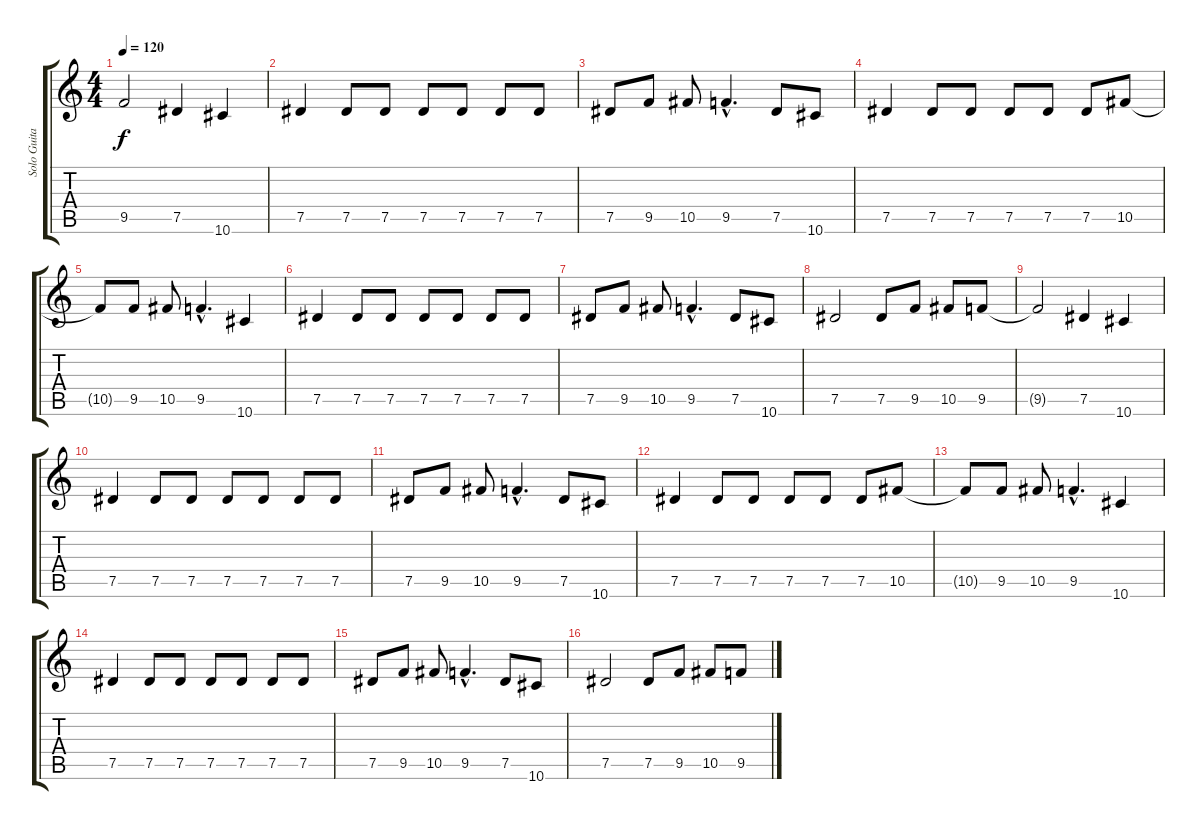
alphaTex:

\track ("Solo Guitar 1" "Solo Guita") {instrument distortionguitar}
\staff {score tabs}
\tuning (Eb4 Bb3 Gb3 Db3 Ab2 Eb2) {hide}
\ts (4 4)
\tempo 120
\clef g2
\ks c
9.5{t}.2{dy f} 7.5.4 10.6.4 |
7.5.4 7.5.8 7.5.8 7.5.8 7.5.8 7.5.8 7.5.8 |
7.5.8 9.5.8 10.5.8 9.5{hac}.4{d} 7.5.8 10.6.8 |
7.5.4 7.5.8 7.5.8 7.5.8 7.5.8 7.5.8 10.5.8 |
10.5{t}.8 9.5.8 10.5.8 9.5{hac}.4{d} 10.6.4 |
7.5.4 7.5.8 7.5.8 7.5.8 7.5.8 7.5.8 7.5.8 |
7.5.8 9.5.8 10.5.8 9.5{hac}.4{d} 7.5.8 10.6.8 |
7.5.2 7.5.8 9.5.8 10.5.8 9.5.8 |
9.5{t}.2 7.5.4 10.6.4 |
7.5.4 7.5.8 7.5.8 7.5.8 7.5.8 7.5.8 7.5.8 |
7.5.8 9.5.8 10.5.8 9.5{hac}.4{d} 7.5.8 10.6.8 |
7.5.4 7.5.8 7.5.8 7.5.8 7.5.8 7.5.8 10.5.8 |
10.5{t}.8 9.5.8 10.5.8 9.5{hac}.4{d} 10.6.4 |
7.5.4 7.5.8 7.5.8 7.5.8 7.5.8 7.5.8 7.5.8 |
7.5.8 9.5.8 10.5.8 9.5{hac}.4{d} 7.5.8 10.6.8 |
7.5.2 7.5.8 9.5.8 10.5.8 9.5.8
